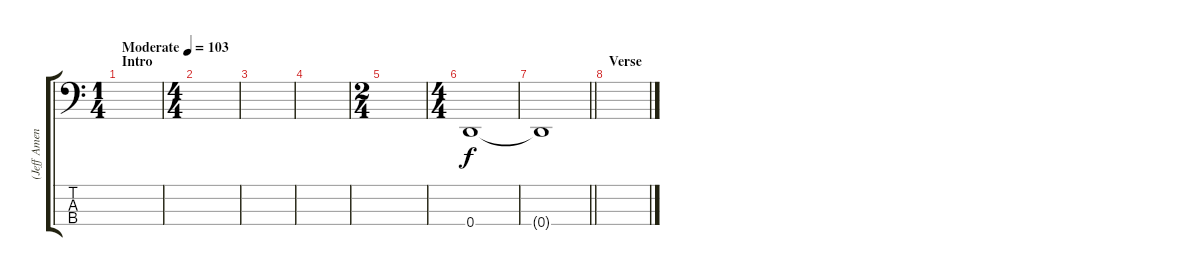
\track ("(Jeff Ament)" "(Jeff Amen") {instrument electricbassfinger}
\staff {score tabs}
\tuning (G2 D2 A1 D1) {hide}
\ts (1 4)
\section ("" "Intro")
\tempo (103 "Moderate")
\clef f4
\ks c
|
\ts (4 4)
|
|
|
\ts (2 4)
|
\ts (4 4)
0.4.1 |
\barLineRight lightlight
0.4{t}.1 |
\section ("" "Verse")
